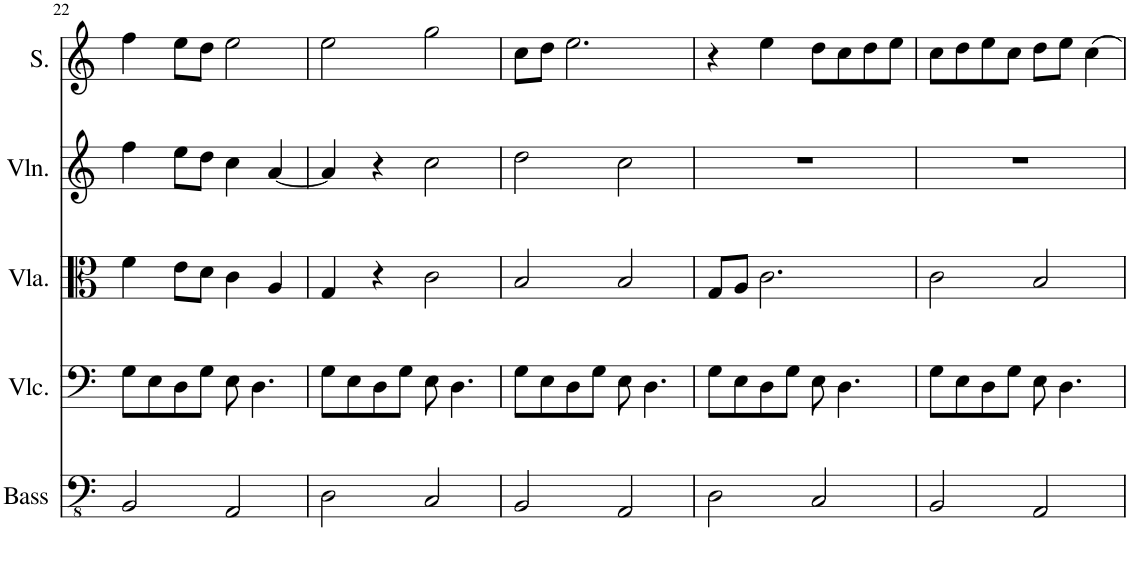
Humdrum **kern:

**kern	**kern	**kern	**kern	**kern
*part5	*part4	*part3	*part2	*part1
*staff5	*staff4	*staff3	*staff2	*staff1
*I"Acoustic Bass	*I"Violoncello	*I"Viola	*I"Violin	*I"Soprano
*I'Bass	*I'Vlc.	*I'Vla.	*I'Vln.	*I'S.
!!LO:PB:g=z
*clefFv4	*clefF4	*clefC3	*clefG2	*clefG2
*k[]	*k[]	*k[]	*k[]	*k[]
*M4/4	*M4/4	*M4/4	*M4/4	*M4/4
=22	=22	=22	=22	=22
2BBB/	8G\L	4f\	4ff\	4ff\
.	8E\	.	.	.
.	8D\	8e\L	8ee\L	8ee\L
.	8G\J	8d\J	8dd\J	8dd\J
2AAA/	8E\	4c\	4cc\	2ee\
.	4.D\	.	.	.
.	.	4A/	[4a/	.
=23	=23	=23	=23	=23
2DD\	8G\L	4G/	4a/]	2ee\
.	8E\	.	.	.
.	8D\	4r	4r	.
.	8G\J	.	.	.
2CC/	8E\	2c\	2cc\	2gg\
.	4.D\	.	.	.
=24	=24	=24	=24	=24
2BBB/	8G\L	2B/	2dd\	8cc\L
.	8E\	.	.	8dd\J
.	8D\	.	.	2.ee\
.	8G\J	.	.	.
2AAA/	8E\	2B/	2cc\	.
.	4.D\	.	.	.
=25	=25	=25	=25	=25
2DD\	8G\L	8G/L	1r	4r
.	8E\	8A/J	.	.
.	8D\	2.c\	.	4ee\
.	8G\J	.	.	.
2CC/	8E\	.	.	8dd\L
.	4.D\	.	.	8cc\
.	.	.	.	8dd\
.	.	.	.	8ee\J
=26	=26	=26	=26	=26
2BBB/	8G\L	2c\	1r	8cc\L
.	8E\	.	.	8dd\
.	8D\	.	.	8ee\
.	8G\J	.	.	8cc\J
2AAA/	8E\	2B/	.	8dd\L
.	4.D\	.	.	8ee\J
.	.	.	.	4cc\
=	=	=	=	=
*-	*-	*-	*-	*-
